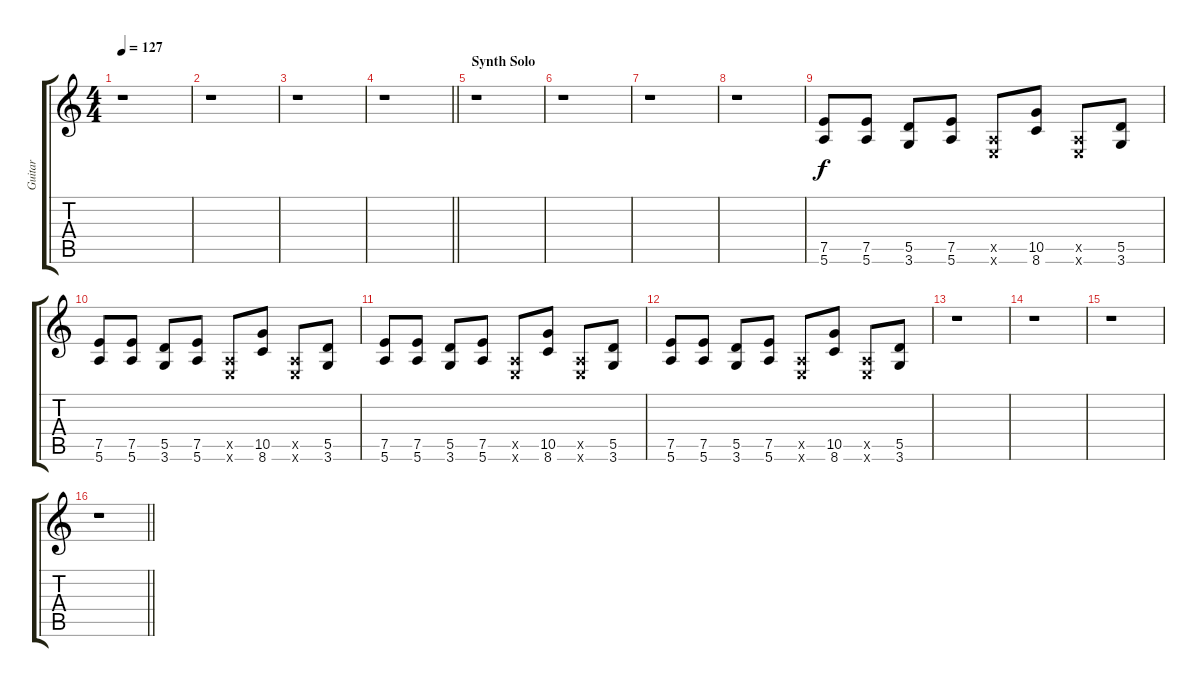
\track ("Guitar" "Guitar") {instrument distortionguitar}
\staff {score tabs}
\tuning (E4 B3 G3 D3 A2 E2) {hide}
\ts (4 4)
\tempo 127
\clef g2
\ks c
r.1{dy f} |
r.1 |
r.1 |
\barLineRight lightlight
r.1 |
\section ("" "Synth Solo")
r.1 |
r.1 |
r.1 |
r.1 |
(7.5 5.6).8 (7.5 5.6).8 (5.5 3.6).8 (7.5 5.6).8 (0.5{x} 0.6{x}).8 (10.5 8.6).8 (0.5{x} 0.6{x}).8 (5.5 3.6).8 |
(7.5 5.6).8 (7.5 5.6).8 (5.5 3.6).8 (7.5 5.6).8 (0.5{x} 0.6{x}).8 (10.5 8.6).8 (0.5{x} 0.6{x}).8 (5.5 3.6).8 |
(7.5 5.6).8 (7.5 5.6).8 (5.5 3.6).8 (7.5 5.6).8 (0.5{x} 0.6{x}).8 (10.5 8.6).8 (0.5{x} 0.6{x}).8 (5.5 3.6).8 |
(7.5 5.6).8 (7.5 5.6).8 (5.5 3.6).8 (7.5 5.6).8 (0.5{x} 0.6{x}).8 (10.5 8.6).8 (0.5{x} 0.6{x}).8 (5.5 3.6).8 |
r.1 |
r.1 |
r.1 |
\barLineRight lightlight
r.1
